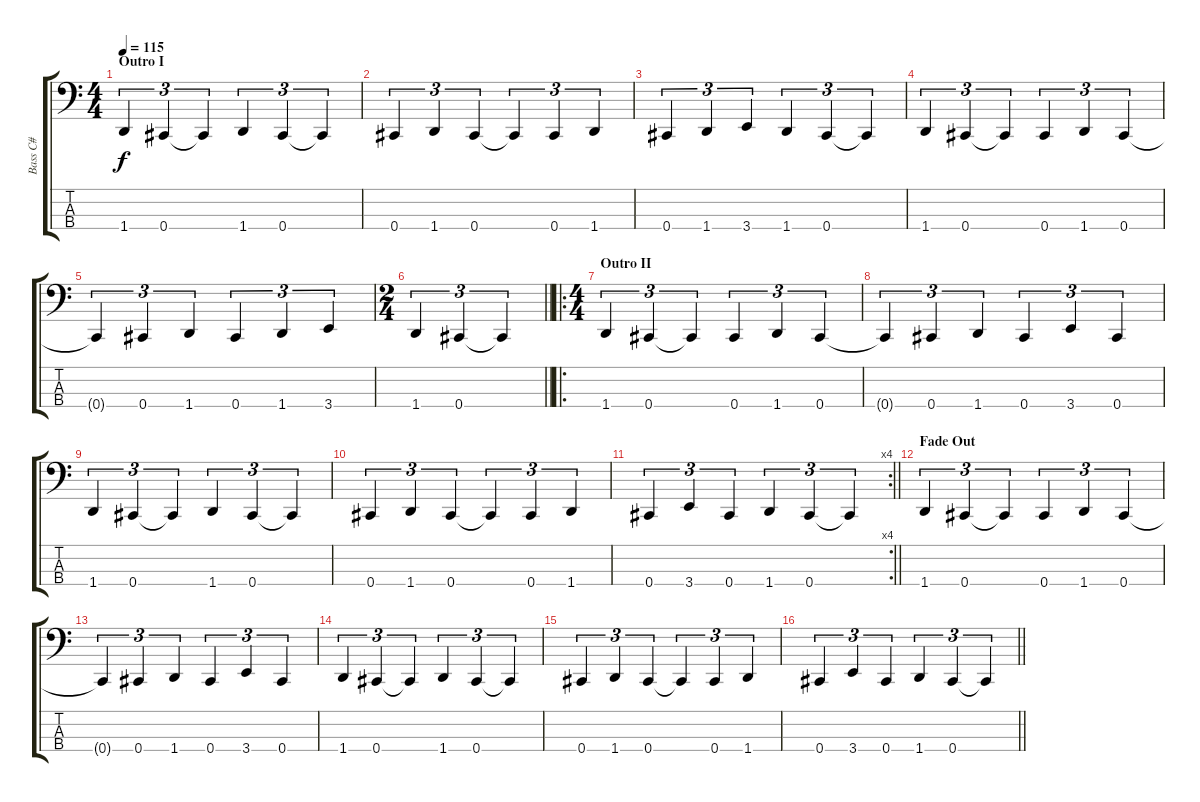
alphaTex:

\track ("Bass C#" "Bass C#") {instrument slapbass2}
\staff {score tabs}
\tuning (E2 B1 Gb1 Db1) {hide}
\ts (4 4)
\section ("" "Outro I")
\tempo 115
\clef f4
\ks c
1.4.4{tu (3 2) dy f} 0.4.4{tu (3 2)} 0.4{t}.4{tu (3 2)} 1.4.4{tu (3 2)} 0.4.4{tu (3 2)} 0.4{t}.4{tu (3 2)} |
0.4.4{tu (3 2)} 1.4.4{tu (3 2)} 0.4.4{tu (3 2)} 0.4{t}.4{tu (3 2)} 0.4.4{tu (3 2)} 1.4.4{tu (3 2)} |
0.4.4{tu (3 2)} 1.4.4{tu (3 2)} 3.4.4{tu (3 2)} 1.4.4{tu (3 2)} 0.4.4{tu (3 2)} 0.4{t}.4{tu (3 2)} |
1.4.4{tu (3 2)} 0.4.4{tu (3 2)} 0.4{t}.4{tu (3 2)} 0.4.4{tu (3 2)} 1.4.4{tu (3 2)} 0.4.4{tu (3 2)} |
0.4{t}.4{tu (3 2)} 0.4.4{tu (3 2)} 1.4.4{tu (3 2)} 0.4.4{tu (3 2)} 1.4.4{tu (3 2)} 3.4.4{tu (3 2)} |
\ts (2 4)
\barLineRight lightlight
1.4.4{tu (3 2)} 0.4.4{tu (3 2)} 0.4{t}.4{tu (3 2)} |
\ro
\ts (4 4)
\section ("" "Outro II")
1.4.4{tu (3 2)} 0.4.4{tu (3 2)} 0.4{t}.4{tu (3 2)} 0.4.4{tu (3 2)} 1.4.4{tu (3 2)} 0.4.4{tu (3 2)} |
0.4{t}.4{tu (3 2)} 0.4.4{tu (3 2)} 1.4.4{tu (3 2)} 0.4.4{tu (3 2)} 3.4.4{tu (3 2)} 0.4.4{tu (3 2)} |
1.4.4{tu (3 2)} 0.4.4{tu (3 2)} 0.4{t}.4{tu (3 2)} 1.4.4{tu (3 2)} 0.4.4{tu (3 2)} 0.4{t}.4{tu (3 2)} |
0.4.4{tu (3 2)} 1.4.4{tu (3 2)} 0.4.4{tu (3 2)} 0.4{t}.4{tu (3 2)} 0.4.4{tu (3 2)} 1.4.4{tu (3 2)} |
\rc 4
\barLineRight lightlight
0.4.4{tu (3 2)} 3.4.4{tu (3 2)} 0.4.4{tu (3 2)} 1.4.4{tu (3 2)} 0.4.4{tu (3 2)} 0.4{t}.4{tu (3 2)} |
\section ("" "Fade Out")
1.4.4{tu (3 2)} 0.4.4{tu (3 2)} 0.4{t}.4{tu (3 2)} 0.4.4{tu (3 2)} 1.4.4{tu (3 2)} 0.4.4{tu (3 2)} |
0.4{t}.4{tu (3 2)} 0.4.4{tu (3 2)} 1.4.4{tu (3 2)} 0.4.4{tu (3 2)} 3.4.4{tu (3 2)} 0.4.4{tu (3 2)} |
1.4.4{tu (3 2)} 0.4.4{tu (3 2)} 0.4{t}.4{tu (3 2)} 1.4.4{tu (3 2)} 0.4.4{tu (3 2)} 0.4{t}.4{tu (3 2)} |
0.4.4{tu (3 2)} 1.4.4{tu (3 2)} 0.4.4{tu (3 2)} 0.4{t}.4{tu (3 2)} 0.4.4{tu (3 2)} 1.4.4{tu (3 2)} |
\barLineRight lightlight
0.4.4{tu (3 2)} 3.4.4{tu (3 2)} 0.4.4{tu (3 2)} 1.4.4{tu (3 2)} 0.4.4{tu (3 2)} 0.4{t}.4{tu (3 2)}
